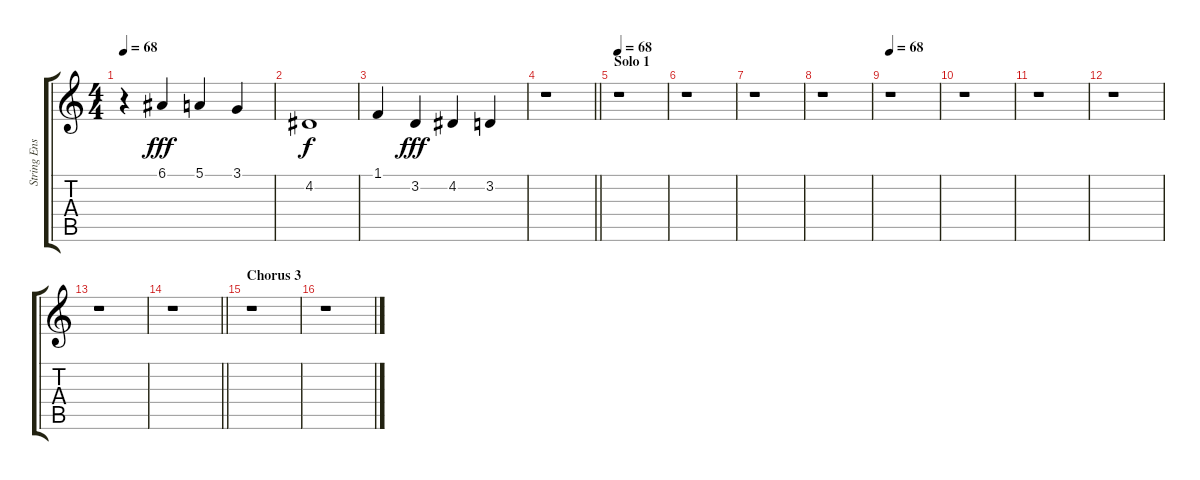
\track ("String Ensemble 1" "String Ens") {instrument stringensemble1}
\staff {score tabs}
\tuning (E4 B3 G3 D3 A2 D2) {hide}
\ts (4 4)
\tempo 68
\clef g2
\ks c
r.4{dy fff volume 16} 6.1.4 5.1.4 3.1.4 |
4.2.1{dy f} |
1.1.4 3.2.4{dy fff} 4.2.4 3.2.4 |
\barLineRight lightlight
r.1 |
\section ("" "Solo 1")
\tempo 68
r.1 |
r.1 |
r.1 |
r.1 |
\tempo 68
r.1 |
r.1 |
r.1 |
r.1 |
r.1 |
\barLineRight lightlight
r.1 |
\section ("" "Chorus 3")
r.1 |
r.1
